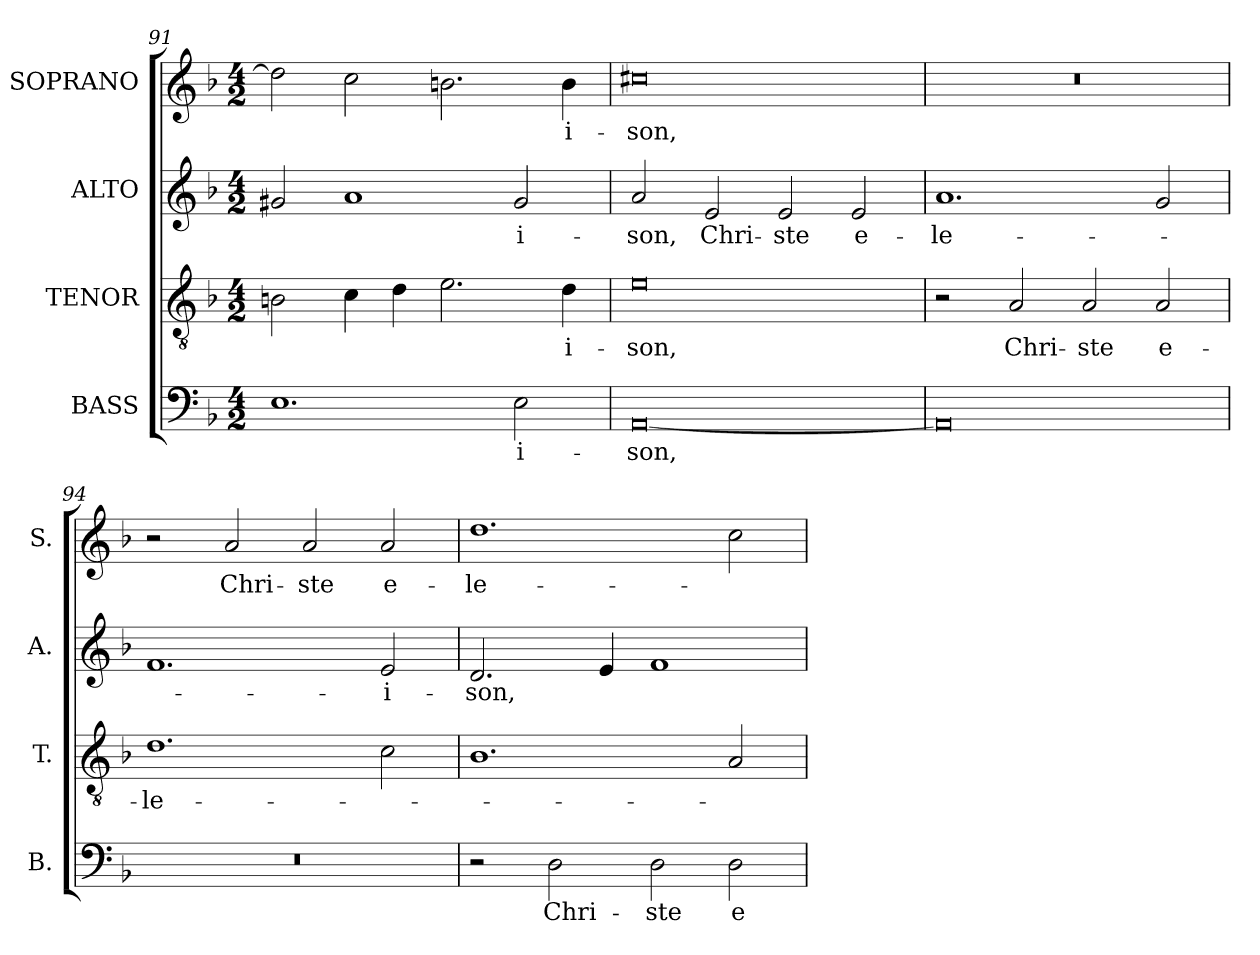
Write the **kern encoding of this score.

**kern	**text	**kern	**text	**kern	**text	**kern	**text
*part4	*part4	*part3	*part3	*part2	*part2	*part1	*part1
*staff4	*staff4	*staff3	*staff3	*staff2	*staff2	*staff1	*staff1
*I"BASS	*	*I"TENOR	*	*I"ALTO	*	*I"SOPRANO	*
*I'B.	*	*I'T.	*	*I'A.	*	*I'S.	*
*clefF4	*	*clefGv2	*	*clefG2	*	*clefG2	*
*	*	*ITrd7c12	*	*	*	*	*
*k[b-]	*	*k[b-]	*	*k[b-]	*	*k[b-]	*
*F:	*	*F:	*	*F:	*	*F:	*
*M4/2	*	*M4/2	*	*M4/2	*	*M4/2	*
=91	=91	=91	=91	=91	=91	=91	=91
1.Ei	.	2BBni\	.	2g#Xi/	.	2ddi\]	.
.	.	4Ci\	.	1ai	.	2cci\	.
.	.	4Di\	.	.	.	.	.
.	.	2.Ei\	.	.	.	2.bni\	.
!	!LO:LY:b:color=#000000	!	!	!	!	!	!
!	!	!	!	!	!LO:LY:b:color=#000000	!	!
2Ei\	-i-	.	.	2g#i/	-i-	.	.
!	!	!	!LO:LY:b:color=#000000	!	!	!	!
!	!	!	!	!	!	!	!LO:LY:b:color=#000000
.	.	4Di\	-i-	.	.	4bi\	-i-
=92	=92	=92	=92	=92	=92	=92	=92
!	!LO:LY:b:color=#000000	!	!	!	!	!	!
!	!	!	!LO:LY:b:color=#000000	!	!	!	!
!	!	!	!	!	!LO:LY:b:color=#000000	!	!
!	!	!	!	!	!	!	!LO:LY:b:color=#000000
[0AAi	-son,	0Ei	-son,	2ai/	-son,	0cc#Xi	-son,
!	!	!	!	!	!LO:LY:b:color=#000000	!	!
.	.	.	.	2ei/	Chri-	.	.
!	!	!	!	!	!LO:LY:b:color=#000000	!	!
.	.	.	.	2ei/	-ste	.	.
!	!	!	!	!	!LO:LY:b:color=#000000	!	!
.	.	.	.	2ei/	e-	.	.
=93	=93	=93	=93	=93	=93	=93	=93
!	!	!	!	!	!LO:LY:b:color=#000000	!LO:N:vis=1	!
0AAi]	.	2r	.	1.ai	-le-	0r	.
!	!	!	!LO:LY:b:color=#000000	!	!	!	!
.	.	2AAi/	Chri-	.	.	.	.
!	!	!	!LO:LY:b:color=#000000	!	!	!	!
.	.	2AAi/	-ste	.	.	.	.
!	!	!	!LO:LY:b:color=#000000	!	!	!	!
.	.	2AAi/	e-	2gi/	.	.	.
=94	=94	=94	=94	=94	=94	=94	=94
!LO:N:vis=1	!	!	!	!	!	!	!
!	!	!	!LO:LY:b:color=#000000	!	!	!	!
0r	.	1.Di	-le-	1.fi	.	2r	.
!	!	!	!	!	!	!	!LO:LY:b:color=#000000
.	.	.	.	.	.	2ai/	Chri-
!	!	!	!	!	!	!	!LO:LY:b:color=#000000
.	.	.	.	.	.	2ai/	-ste
!	!	!	!	!	!LO:LY:b:color=#000000	!	!
!	!	!	!	!	!	!	!LO:LY:b:color=#000000
.	.	2Ci\	.	2ei/	-i-	2ai/	e-
=95	=95	=95	=95	=95	=95	=95	=95
!	!	!	!	!	!LO:LY:b:color=#000000	!	!
!	!	!	!	!	!	!	!LO:LY:b:color=#000000
2r	.	1.BB-i	.	2.di/	-son,	1.ddi	-le-
!	!LO:LY:b:color=#000000	!	!	!	!	!	!
2Di\	Chri-	.	.	.	.	.	.
.	.	.	.	4ei/	.	.	.
!	!LO:LY:b:color=#000000	!	!	!	!	!	!
2Di\	-ste	.	.	1fi	.	.	.
!	!LO:LY:b:color=#000000	!	!	!	!	!	!
2Di\	e-	2AAi/	.	.	.	2cci\	.
=	=	=	=	=	=	=	=
*-	*-	*-	*-	*-	*-	*-	*-
